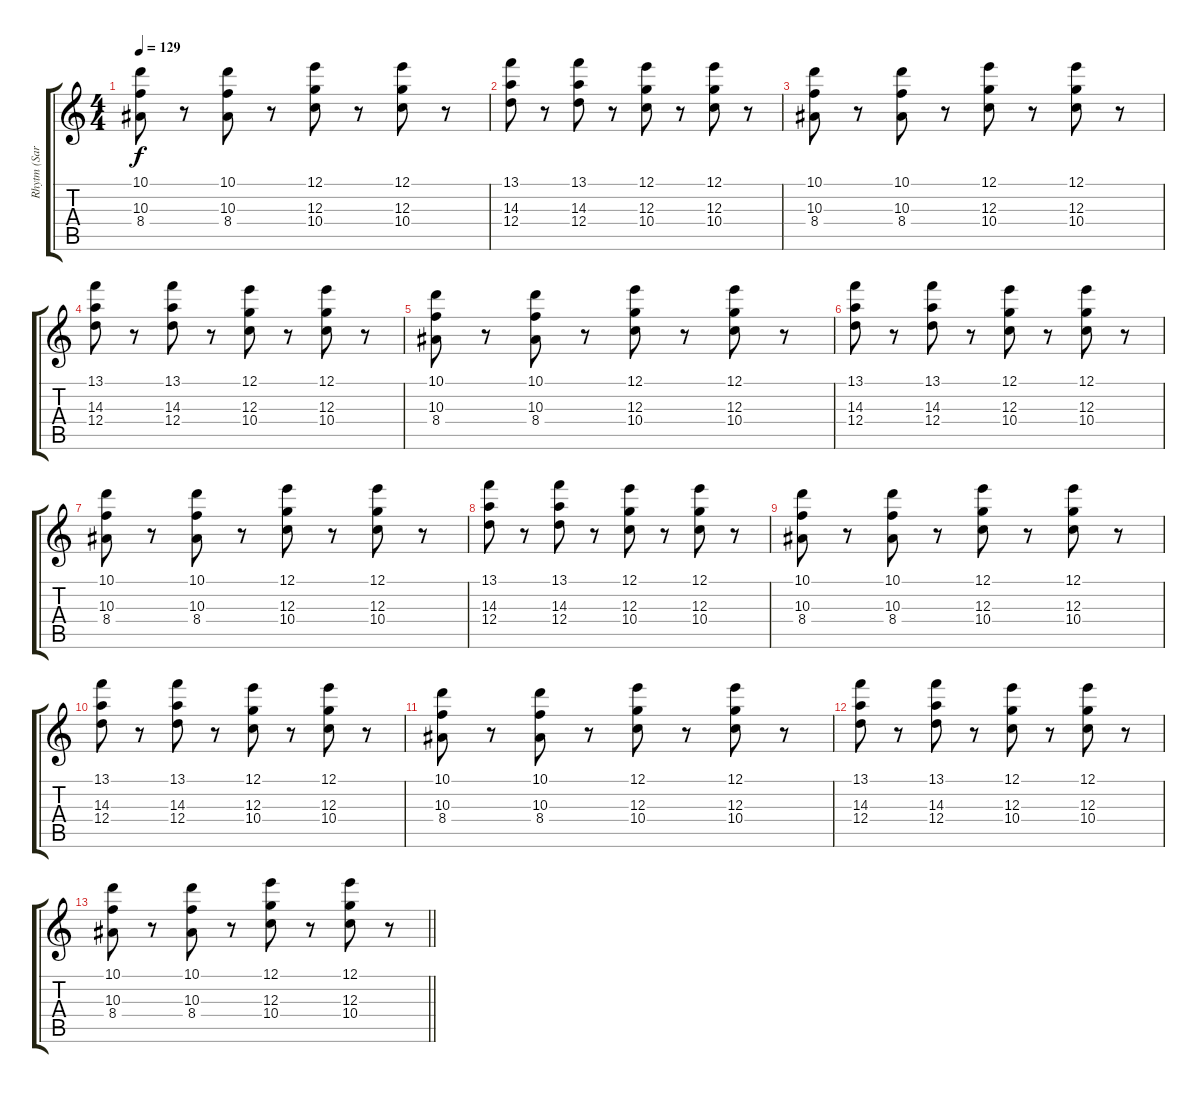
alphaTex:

\track ("Rhytm (Sarah)" "Rhytm (Sar") {instrument acousticguitarnylon}
\staff {score tabs}
\tuning (E4 B3 G3 D3 A2 E2) {hide}
\ts (4 4)
\tempo 129
\clef g2
\ks c
(10.1 10.3 8.4).8{dy f} r.8 (10.1 10.3 8.4).8 r.8 (12.1 12.3 10.4).8 r.8 (12.1 12.3 10.4).8 r.8 |
(13.1 14.3 12.4).8 r.8 (13.1 14.3 12.4).8 r.8 (12.1 12.3 10.4).8 r.8 (12.1 12.3 10.4).8 r.8 |
(10.1 10.3 8.4).8 r.8 (10.1 10.3 8.4).8 r.8 (12.1 12.3 10.4).8 r.8 (12.1 12.3 10.4).8 r.8 |
(13.1 14.3 12.4).8 r.8 (13.1 14.3 12.4).8 r.8 (12.1 12.3 10.4).8 r.8 (12.1 12.3 10.4).8 r.8 |
(10.1 10.3 8.4).8 r.8 (10.1 10.3 8.4).8 r.8 (12.1 12.3 10.4).8 r.8 (12.1 12.3 10.4).8 r.8 |
(13.1 14.3 12.4).8 r.8 (13.1 14.3 12.4).8 r.8 (12.1 12.3 10.4).8 r.8 (12.1 12.3 10.4).8 r.8 |
(10.1 10.3 8.4).8 r.8 (10.1 10.3 8.4).8 r.8 (12.1 12.3 10.4).8 r.8 (12.1 12.3 10.4).8 r.8 |
(13.1 14.3 12.4).8 r.8 (13.1 14.3 12.4).8 r.8 (12.1 12.3 10.4).8 r.8 (12.1 12.3 10.4).8 r.8 |
(10.1 10.3 8.4).8 r.8 (10.1 10.3 8.4).8 r.8 (12.1 12.3 10.4).8 r.8 (12.1 12.3 10.4).8 r.8 |
(13.1 14.3 12.4).8 r.8 (13.1 14.3 12.4).8 r.8 (12.1 12.3 10.4).8 r.8 (12.1 12.3 10.4).8 r.8 |
(10.1 10.3 8.4).8 r.8 (10.1 10.3 8.4).8 r.8 (12.1 12.3 10.4).8 r.8 (12.1 12.3 10.4).8 r.8 |
(13.1 14.3 12.4).8 r.8 (13.1 14.3 12.4).8 r.8 (12.1 12.3 10.4).8 r.8 (12.1 12.3 10.4).8 r.8 |
\barLineRight lightlight
(10.1 10.3 8.4).8 r.8 (10.1 10.3 8.4).8 r.8 (12.1 12.3 10.4).8 r.8 (12.1 12.3 10.4).8 r.8
